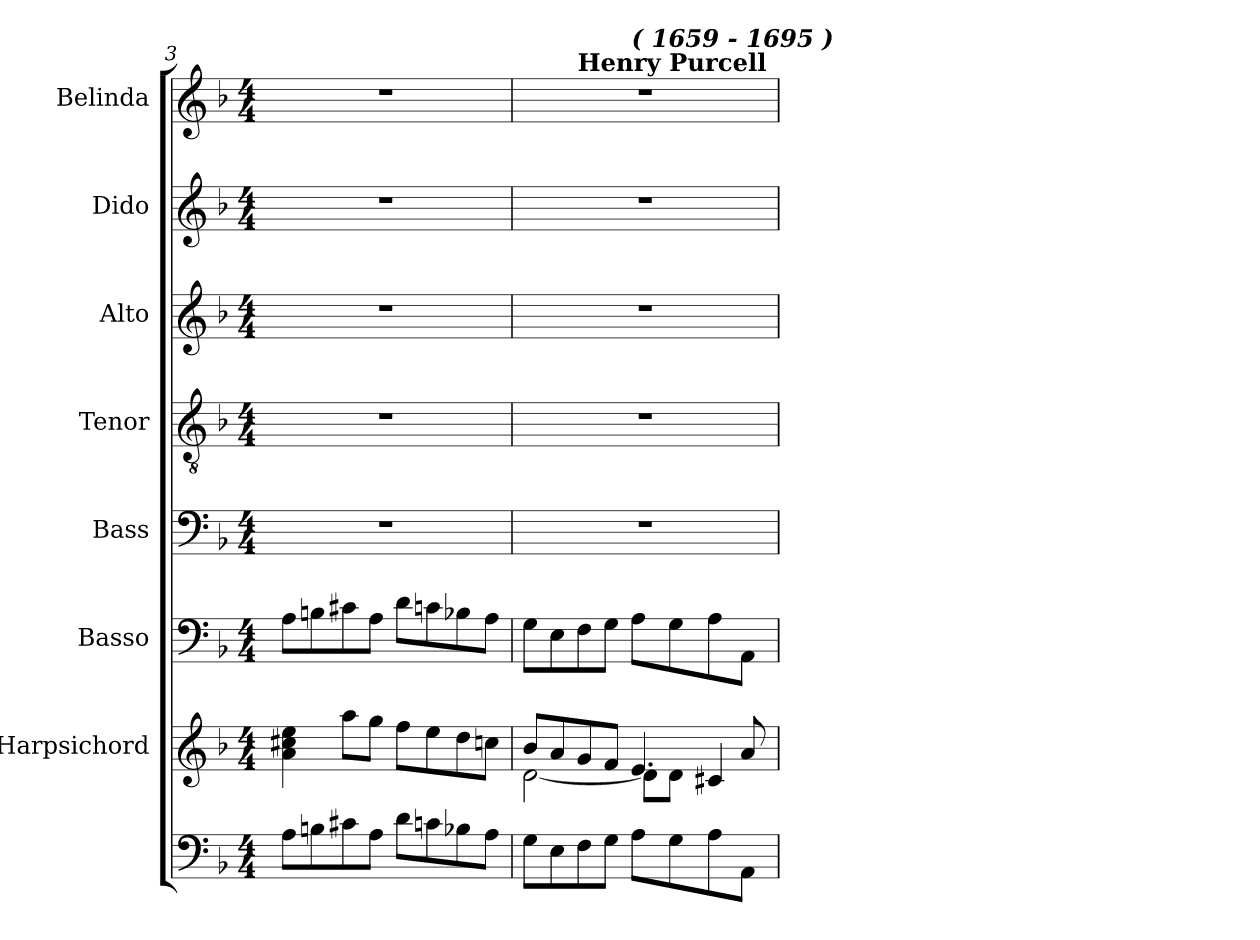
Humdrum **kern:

**kern	**kern	**kern	**kern	**kern	**kern	**kern	**kern
*part8	*part7	*part6	*part5	*part4	*part3	*part2	*part1
*staff8	*staff7	*staff6	*staff5	*staff4	*staff3	*staff2	*staff1
*	*I"Harpsichord	*I"Basso	*I"Bass	*I"Tenor	*I"Alto	*I"Dido	*I"Belinda
*	*	*	*I'B.	*I'T.	*I'A.	*	*
*clefF4	*clefG2	*clefF4	*clefF4	*clefGv2	*clefG2	*clefG2	*clefG2
*	*	*	*	*ITrd7c12	*	*	*
*k[b-]	*k[b-]	*k[b-]	*k[b-]	*k[b-]	*k[b-]	*k[b-]	*k[b-]
*F:	*F:	*F:	*F:	*F:	*F:	*F:	*F:
*M4/4	*M4/4	*M4/4	*M4/4	*M4/4	*M4/4	*M4/4	*M4/4
=3	=3	=3	=3	=3	=3	=3	=3
8Ai\L	4ai\ 4cc#Xi 4eei	8Ai\L	1r	1r	1r	1r	1r
8Bni\	.	8Bni\	.	.	.	.	.
8c#Xi\	8aai\L	8c#Xi\	.	.	.	.	.
8Ai\J	8ggi\J	8Ai\J	.	.	.	.	.
8di\L	8ffi\L	8di\L	.	.	.	.	.
8cni\	8eei\	8cni\	.	.	.	.	.
8B-Xi\	8ddi\	8B-Xi\	.	.	.	.	.
8Ai\J	8ccni\J	8Ai\J	.	.	.	.	.
=4	=4	=4	=4	=4	=4	=4	=4
*	*^	*	*	*	*	*	*^
*	*	*	*	*	*	*	*	*	*^
8Gi\L	8b-i/L	[2di\	8Gi\L	1r	1r	1r	1r	1r	4ryy	2ryy
8Ei\	8ai/	.	8Ei\	.	.	.	.	.	.	.
!	!	!	!	!	!	!	!	!	!LO:TX:a:B:t=Henry Purcell	!
8Fi\	8gi/	.	8Fi\	.	.	.	.	.	2.ryy	.
8Gi\J	8fi/J	.	8Gi\J	.	.	.	.	.	.	.
!	!	!	!	!	!	!	!	!	!	!LO:TX:a:Bi:t=( 1659 - 1695 )
8Ai\L	4.ei/	8di\L]	8Ai\L	.	.	.	.	.	.	2ryy
8Gi\	.	8di\J	8Gi\	.	.	.	.	.	.	.
8Ai\	.	4c#Xi/	8Ai\	.	.	.	.	.	.	.
8AAi\J	8ai/	.	8AAi\J	.	.	.	.	.	.	.
*	*v	*v	*	*	*	*	*	*v	*v	*v
=	=	=	=	=	=	=	=
*-	*-	*-	*-	*-	*-	*-	*-
